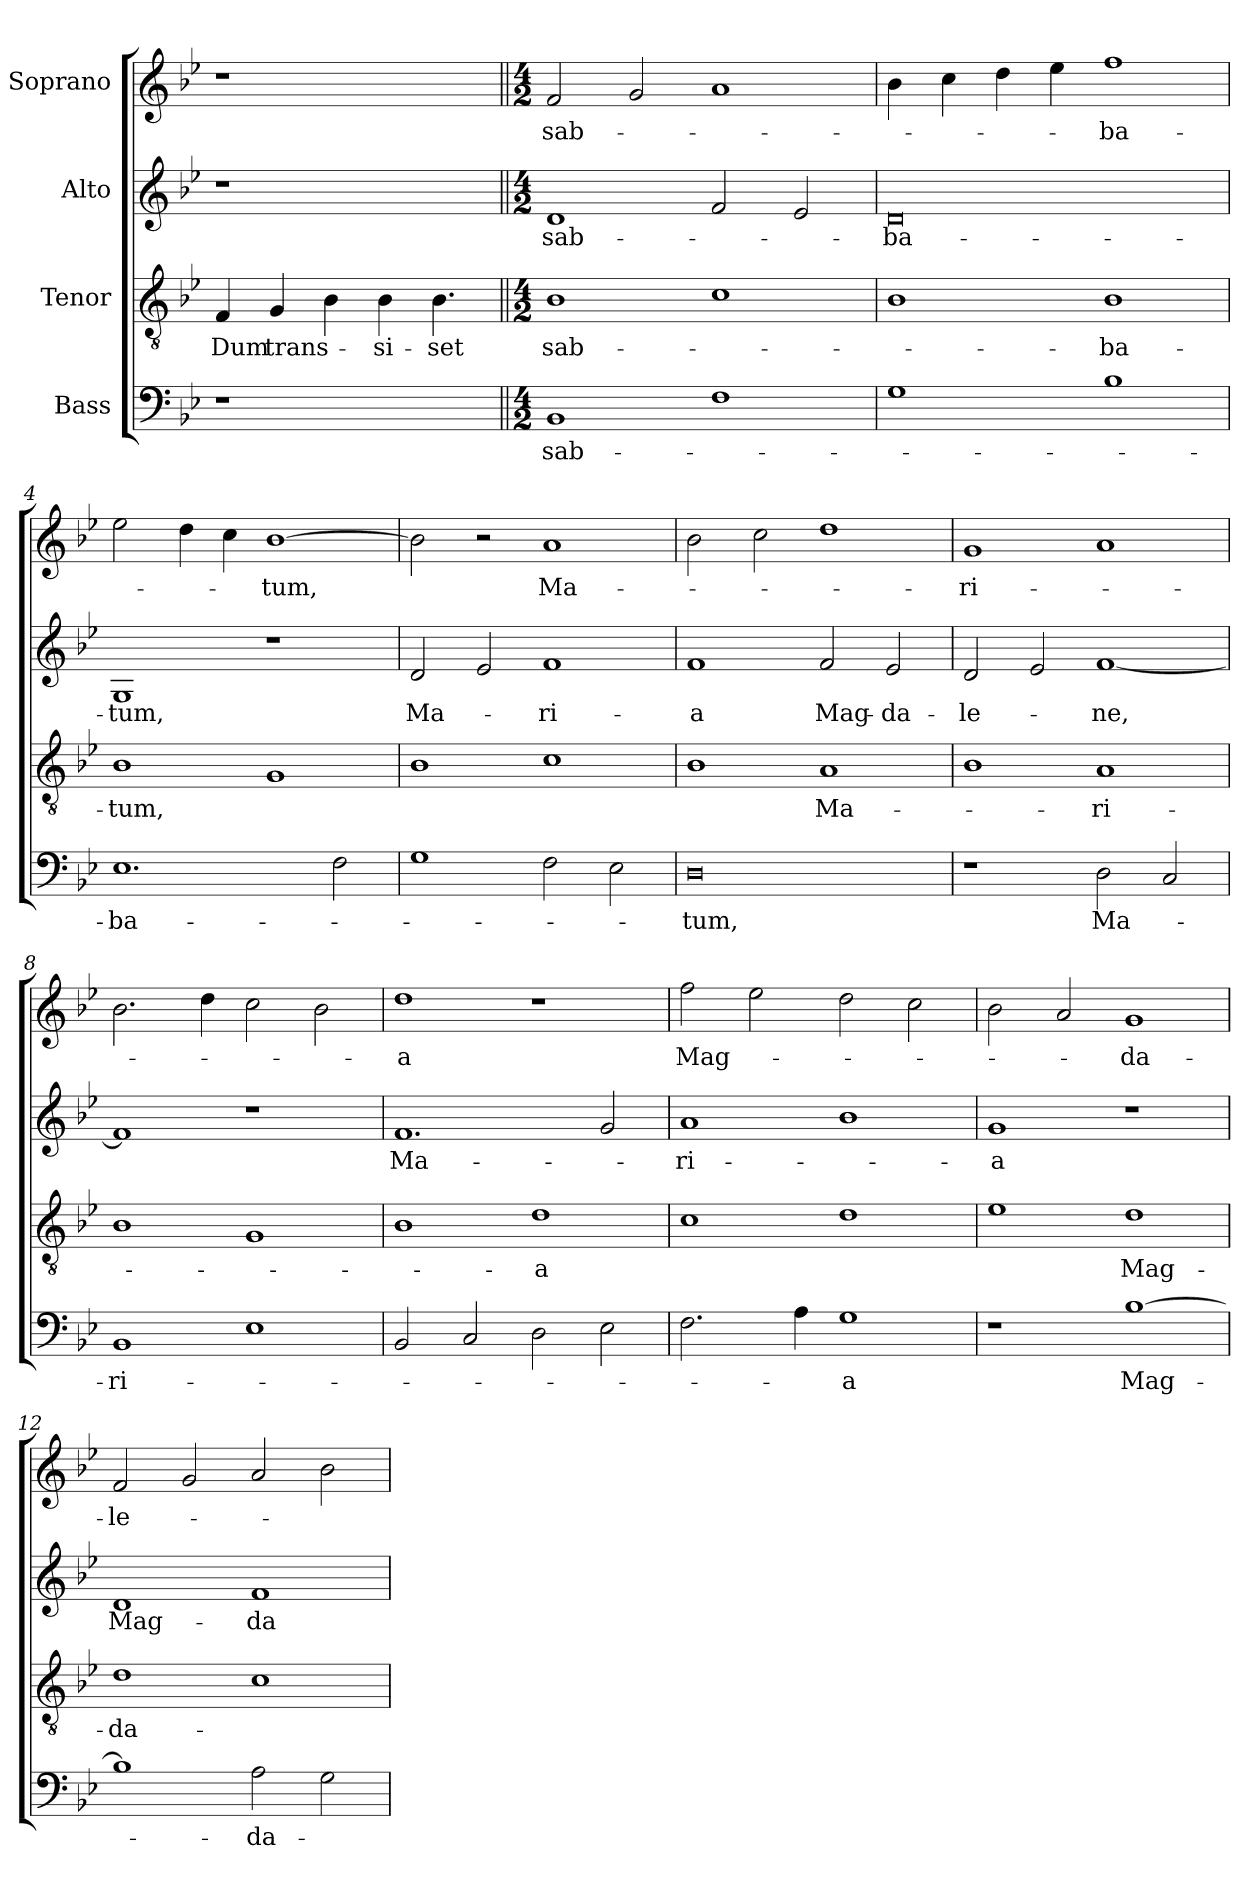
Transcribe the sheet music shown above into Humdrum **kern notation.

**kern	**text	**kern	**text	**kern	**text	**kern	**text
*part4	*part4	*part3	*part3	*part2	*part2	*part1	*part1
*staff4	*staff4	*staff3	*staff3	*staff2	*staff2	*staff1	*staff1
*I"Bass	*	*I"Tenor	*	*I"Alto	*	*I"Soprano	*
*clefF4	*	*clefGv2	*	*clefG2	*	*clefG2	*
*k[b-e-]	*	*k[b-e-]	*	*k[b-e-]	*	*k[b-e-]	*
*B-:	*	*B-:	*	*B-:	*	*B-:	*
*MM200	*	*MM200	*	*MM200	*	*MM200	*
=1	=1	=1	=1	=1	=1	=1	=1
!	!	!	!LO:LY:b	!	!	!	!
1r	.	4F	Dum	1r	.	1r	.
!	!	!	!LO:LY:b	!	!	!	!
.	.	4G	trans-	.	.	.	.
.	.	4B-	.	.	.	.	.
!	!	!	!LO:LY:b	!	!	!	!
.	.	4B-	-si-	.	.	.	.
!	!	!	!LO:LY:b	!	!	!	!
4.ryy	.	4.B-	-set	4.ryy	.	4.ryy	.
=2||	=2||	=2||	=2||	=2||	=2||	=2||	=2||
*M4/2	*	*M4/2	*	*M4/2	*	*M4/2	*
!	!LO:LY:b	!	!LO:LY:b	!	!LO:LY:b	!	!LO:LY:b
1BB-	sab-	1B-	sab-	1d	sab-	2f/	sab-
.	.	.	.	.	.	2g/	.
1F	.	1c	.	2f/	.	1a	.
.	.	.	.	2e-/	.	.	.
=3	=3	=3	=3	=3	=3	=3	=3
!	!	!	!	!	!LO:LY:b	!	!
1G	.	1B-	.	0d	-ba-	4b-\	.
.	.	.	.	.	.	4cc\	.
.	.	.	.	.	.	4dd\	.
.	.	.	.	.	.	4ee-\	.
!	!	!	!LO:LY:b	!	!	!	!LO:LY:b
1B-	.	1B-	-ba-	.	.	1ff	-ba-
=4	=4	=4	=4	=4	=4	=4	=4
!	!LO:LY:b	!	!LO:LY:b	!	!LO:LY:b	!	!
1.E-	-ba-	1B-	-tum,	1G	-tum,	2ee-\	.
.	.	.	.	.	.	4dd\	.
.	.	.	.	.	.	4cc\	.
!	!	!	!	!	!	!	!LO:LY:b
.	.	1G	.	1r	.	[1b-	-tum,
2F\	.	.	.	.	.	.	.
!!LO:LB:g=z
=5	=5	=5	=5	=5	=5	=5	=5
!	!	!	!	!	!LO:LY:b	!	!
1G	.	1B-	.	2d/	Ma-	2b-\]	.
.	.	.	.	2e-/	.	2r	.
!	!	!	!	!	!LO:LY:b	!	!LO:LY:b
2F\	.	1c	.	1f	-ri-	1a	Ma-
2E-\	.	.	.	.	.	.	.
=6	=6	=6	=6	=6	=6	=6	=6
!	!LO:LY:b	!	!	!	!LO:LY:b	!	!
0D	-tum,	1B-	.	1f	-a	2b-\	.
.	.	.	.	.	.	2cc\	.
!	!	!	!LO:LY:b	!	!LO:LY:b	!	!
.	.	1A	Ma-	2f/	Mag-	1dd	.
!	!	!	!	!	!LO:LY:b	!	!
.	.	.	.	2e-/	-da-	.	.
=7	=7	=7	=7	=7	=7	=7	=7
!	!	!	!	!	!LO:LY:b	!	!LO:LY:b
1r	.	1B-	.	2d/	-le-	1g	-ri-
.	.	.	.	2e-/	.	.	.
!	!LO:LY:b	!	!LO:LY:b	!	!LO:LY:b	!	!
2D\	Ma-	1A	-ri-	[1f	-ne,	1a	.
2C/	.	.	.	.	.	.	.
=8	=8	=8	=8	=8	=8	=8	=8
!	!LO:LY:b	!	!	!	!	!	!
1BB-	-ri-	1B-	.	1f]	.	2.b-\	.
.	.	.	.	.	.	4dd\	.
1E-	.	1G	.	1r	.	2cc\	.
.	.	.	.	.	.	2b-\	.
=9	=9	=9	=9	=9	=9	=9	=9
!	!	!	!	!	!LO:LY:b	!	!LO:LY:b
2BB-/	.	1B-	.	1.f	Ma-	1dd	-a
2C/	.	.	.	.	.	.	.
!	!	!	!LO:LY:b	!	!	!	!
2D\	.	1d	-a	.	.	1r	.
2E-\	.	.	.	2g/	.	.	.
=10	=10	=10	=10	=10	=10	=10	=10
!	!	!	!	!	!LO:LY:b	!	!LO:LY:b
2.F\	.	1c	.	1a	-ri-	2ff\	Mag-
.	.	.	.	.	.	2ee-\	.
4A\	.	.	.	.	.	.	.
!	!LO:LY:b	!	!	!	!	!	!
1G	-a	1d	.	1b-	.	2dd\	.
.	.	.	.	.	.	2cc\	.
!!LO:LB:g=z
=11	=11	=11	=11	=11	=11	=11	=11
!	!	!	!	!	!LO:LY:b	!	!
1r	.	1e-	.	1g	-a	2b-\	.
.	.	.	.	.	.	2a/	.
!	!LO:LY:b	!	!LO:LY:b	!	!	!	!LO:LY:b
[1B-	Mag-	1d	Mag-	1r	.	1g	-da-
=12	=12	=12	=12	=12	=12	=12	=12
!	!	!	!LO:LY:b	!	!LO:LY:b	!	!LO:LY:b
1B-]	.	1d	-da-	1d	Mag-	2f/	-le-
.	.	.	.	.	.	2g/	.
!	!LO:LY:b	!	!	!	!LO:LY:b	!	!
2A\	-da-	1c	.	1f	-da-	2a/	.
2G\	.	.	.	.	.	2b-\	.
=	=	=	=	=	=	=	=
*-	*-	*-	*-	*-	*-	*-	*-
